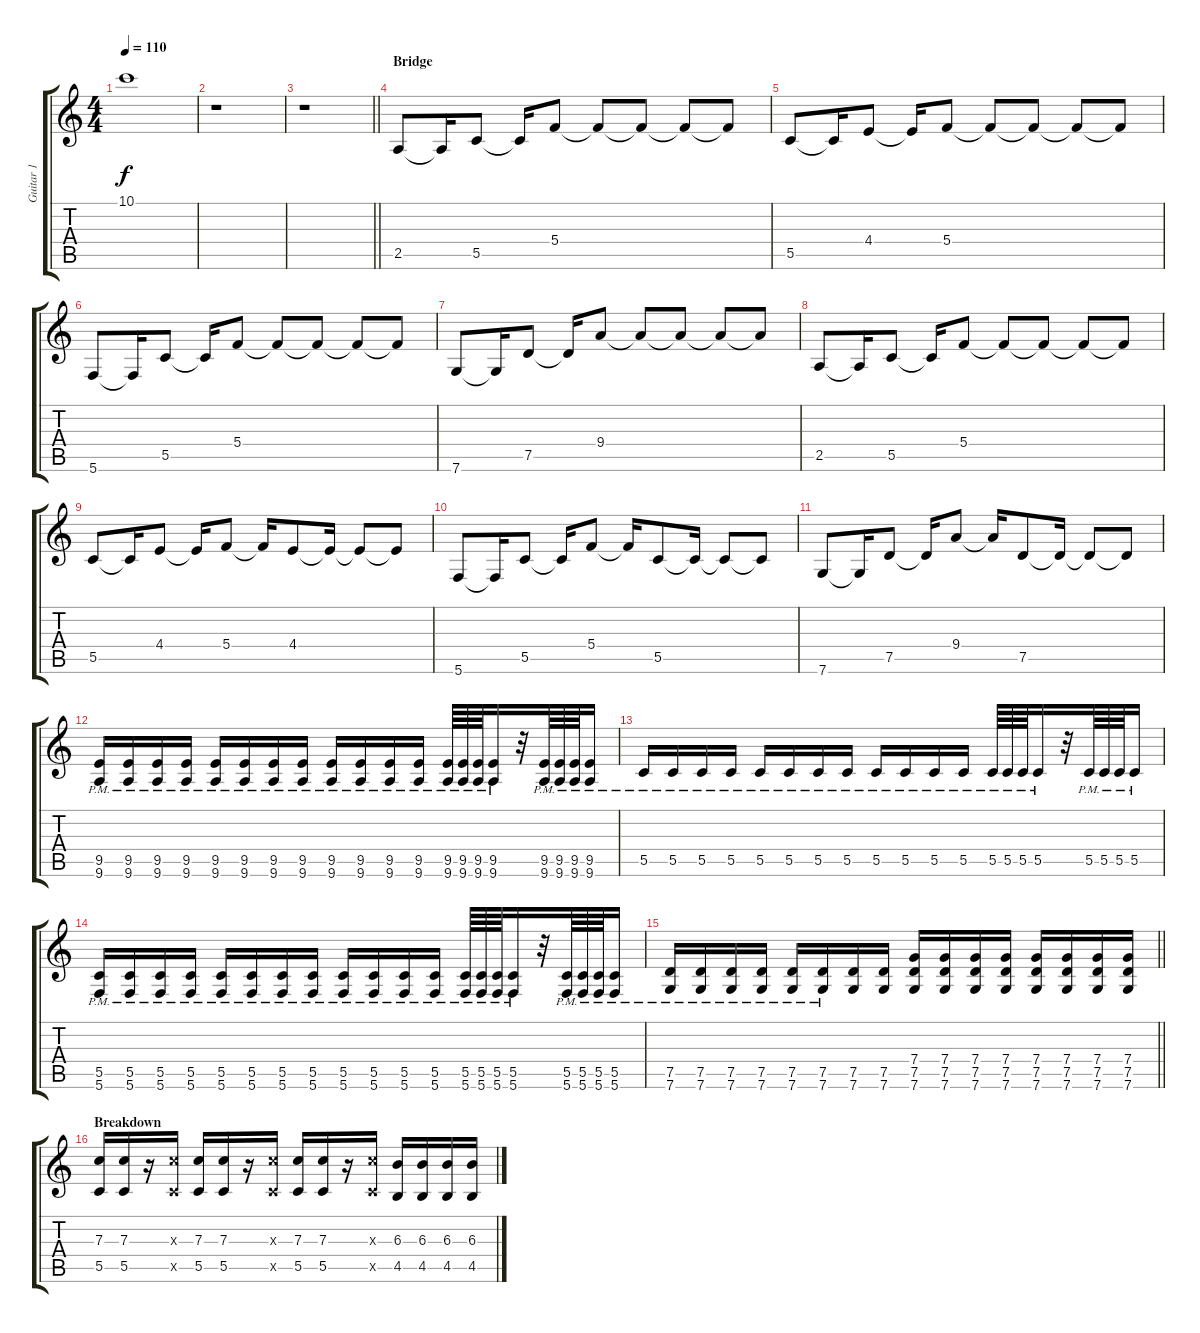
\track ("Guitar 1" "Guitar 1") {instrument distortionguitar}
\staff {score tabs}
\tuning (D4 A3 F3 C3 G2 C2) {hide}
\ts (4 4)
\tempo 110
\clef g2
\ks c
10.1{t}.1{dy f} |
r.1 |
\barLineRight lightlight
r.1 |
\section ("" "Bridge")
2.5.8{volume 10 instrument electricguitarclean} 2.5{t}.16 5.5.8 5.5{t}.16 5.4.8 5.4{t}.8 5.4{t}.8 5.4{t}.8 5.4{t}.8 |
5.5.8 5.5{t}.16 4.4.8 4.4{t}.16 5.4.8 5.4{t}.8 5.4{t}.8 5.4{t}.8 5.4{t}.8 |
5.6.8 5.6{t}.16 5.5.8 5.5{t}.16 5.4.8 5.4{t}.8 5.4{t}.8 5.4{t}.8 5.4{t}.8 |
7.6.8 7.6{t}.16 7.5.8 7.5{t}.16 9.4.8 9.4{t}.8 9.4{t}.8 9.4{t}.8 9.4{t}.8 |
2.5.8 2.5{t}.16 5.5.8 5.5{t}.16 5.4.8 5.4{t}.8 5.4{t}.8 5.4{t}.8 5.4{t}.8 |
5.5.8 5.5{t}.16 4.4.8 4.4{t}.16 5.4.8 5.4{t}.16 4.4.8 4.4{t}.16 4.4{t}.8 4.4{t}.8 |
5.6.8 5.6{t}.16 5.5.8 5.5{t}.16 5.4.8 5.4{t}.16 5.5.8 5.5{t}.16 5.5{t}.8 5.5{t}.8 |
7.6.8 7.6{t}.16 7.5.8 7.5{t}.16 9.4.8 9.4{t}.16 7.5.8 7.5{t}.16 7.5{t}.8 7.5{t}.8 |
(9.5{pm} 9.6{pm}).16{volume 11 instrument distortionguitar} (9.5{pm} 9.6{pm}).16 (9.5{pm} 9.6{pm}).16 (9.5{pm} 9.6{pm}).16 (9.5{pm} 9.6{pm}).16 (9.5{pm} 9.6{pm}).16 (9.5{pm} 9.6{pm}).16 (9.5{pm} 9.6{pm}).16 (9.5{pm} 9.6{pm}).16 (9.5{pm} 9.6{pm}).16 (9.5{pm} 9.6{pm}).16 (9.5{pm} 9.6{pm}).16 (9.5{pm} 9.6{pm}).64 (9.5{pm} 9.6{pm}).64 (9.5{pm} 9.6{pm}).64 (9.5{pm} 9.6{pm}).16 r.32 (9.5{pm} 9.6{pm}).64 (9.5{pm} 9.6{pm}).64 (9.5{pm} 9.6{pm}).64 (9.5{pm} 9.6{pm}).16 |
5.5{pm}.16 5.5{pm}.16 5.5{pm}.16 5.5{pm}.16 5.5{pm}.16 5.5{pm}.16 5.5{pm}.16 5.5{pm}.16 5.5{pm}.16 5.5{pm}.16 5.5{pm}.16 5.5{pm}.16 5.5{pm}.64 5.5{pm}.64 5.5{pm}.64 5.5{pm}.16 r.32 5.5{pm}.64 5.5{pm}.64 5.5{pm}.64 5.5{pm}.16 |
(5.5{pm} 5.6{pm}).16 (5.5{pm} 5.6{pm}).16 (5.5{pm} 5.6{pm}).16 (5.5{pm} 5.6{pm}).16 (5.5{pm} 5.6{pm}).16 (5.5{pm} 5.6{pm}).16 (5.5{pm} 5.6{pm}).16 (5.5{pm} 5.6{pm}).16 (5.5{pm} 5.6{pm}).16 (5.5{pm} 5.6{pm}).16 (5.5{pm} 5.6{pm}).16 (5.5{pm} 5.6{pm}).16 (5.5{pm} 5.6{pm}).64 (5.5{pm} 5.6{pm}).64 (5.5{pm} 5.6{pm}).64 (5.5{pm} 5.6{pm}).16 r.32 (5.5{pm} 5.6{pm}).64 (5.5{pm} 5.6{pm}).64 (5.5{pm} 5.6{pm}).64 (5.5{pm} 5.6{pm}).16 |
\barLineRight lightlight
(7.5{pm} 7.6{pm}).16 (7.5{pm} 7.6{pm}).16 (7.5{pm} 7.6{pm}).16 (7.5{pm} 7.6{pm}).16 (7.5{pm} 7.6{pm}).16 (7.5{pm} 7.6{pm}).16 (7.5 7.6).16 (7.5 7.6).16 (7.4 7.5 7.6).16 (7.4 7.5 7.6).16 (7.4 7.5 7.6).16 (7.4 7.5 7.6).16 (7.4 7.5 7.6).16 (7.4 7.5 7.6).16 (7.4 7.5 7.6).16 (7.4 7.5 7.6).16 |
\section ("" "Breakdown")
(7.3 5.5).16 (7.3 5.5).16 r.16 (7.3{x} 5.5{x}).16 (7.3 5.5).16 (7.3 5.5).16 r.16 (7.3{x} 5.5{x}).16 (7.3 5.5).16 (7.3 5.5).16 r.16 (7.3{x} 5.5{x}).16 (6.3 4.5).16 (6.3 4.5).16 (6.3 4.5).16 (6.3 4.5).16
